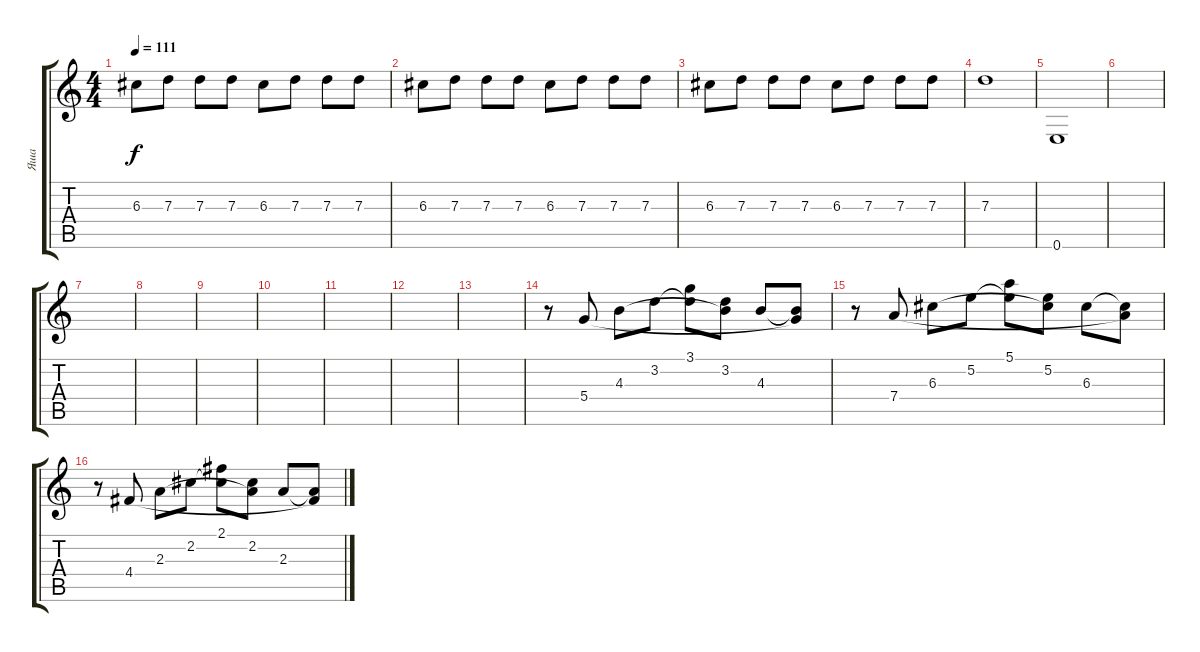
\track ("Яша" "Яша") {instrument distortionguitar}
\staff {score tabs}
\tuning (E4 B3 G3 D3 A2 E2) {hide}
\ts (4 4)
\tempo 111
\clef g2
\ks c
6.3.8{dy f} 7.3.8 7.3.8 7.3.8 6.3.8 7.3.8 7.3.8 7.3.8 |
6.3.8 7.3.8 7.3.8 7.3.8 6.3.8 7.3.8 7.3.8 7.3.8 |
6.3.8 7.3.8 7.3.8 7.3.8 6.3.8 7.3.8 7.3.8 7.3.8 |
7.3.1 |
0.6.1 |
|
|
|
|
|
|
|
|
r.8 5.4.8 4.3.8 3.2.8 (3.1 3.2{t}).8 (3.2 4.3{t}).8 4.3.8 (4.3{t} 5.4{t}).8 |
r.8 7.4.8 6.3.8 5.2.8 (5.1 5.2{t}).8 (5.2 6.3{t}).8 6.3.8 (6.3{t} 7.4{t}).8 |
r.8 4.4.8 2.3.8 2.2.8 (2.1 2.2{t}).8 (2.2 2.3{t}).8 2.3.8 (2.3{t} 4.4{t}).8
